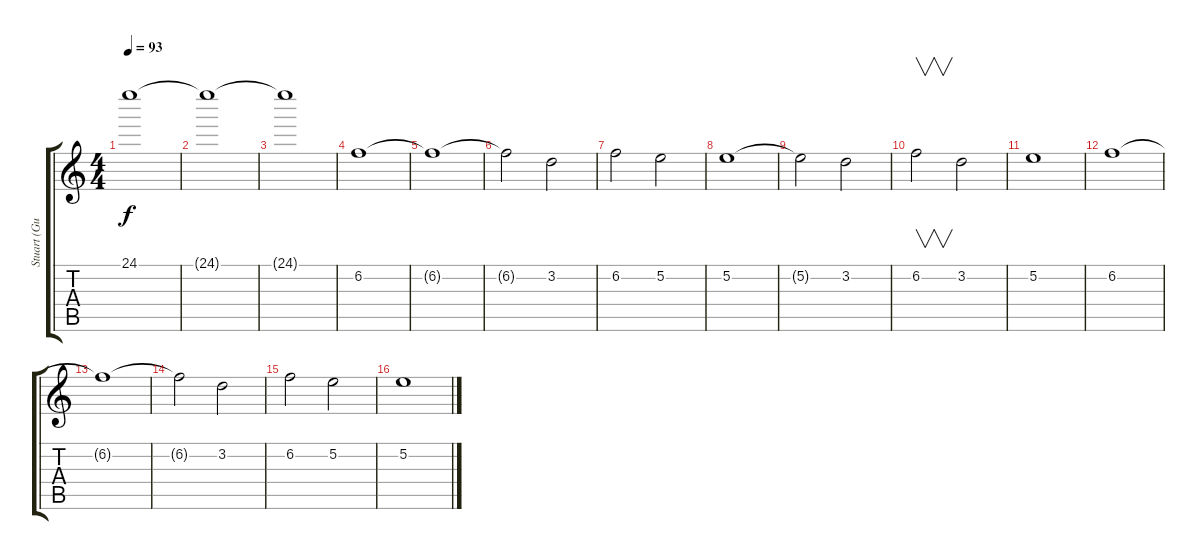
\track ("Stuart (Guitar)" "Stuart (Gu") {instrument distortionguitar}
\staff {score tabs}
\tuning (E4 B3 G3 D3 A2 D2) {hide}
\ts (4 4)
\tempo 93
\clef g2
\ks c
24.1{t}.1{dy f} |
24.1{t}.1 |
24.1{t}.1 |
6.2.1 |
6.2{t}.1 |
6.2{t}.2 3.2.2 |
6.2.2 5.2.2 |
5.2.1 |
5.2{t}.2 3.2.2 |
6.2.2{v} 3.2.2 |
5.2.1 |
6.2.1 |
6.2{t}.1 |
6.2{t}.2 3.2.2 |
6.2.2 5.2.2 |
5.2.1
